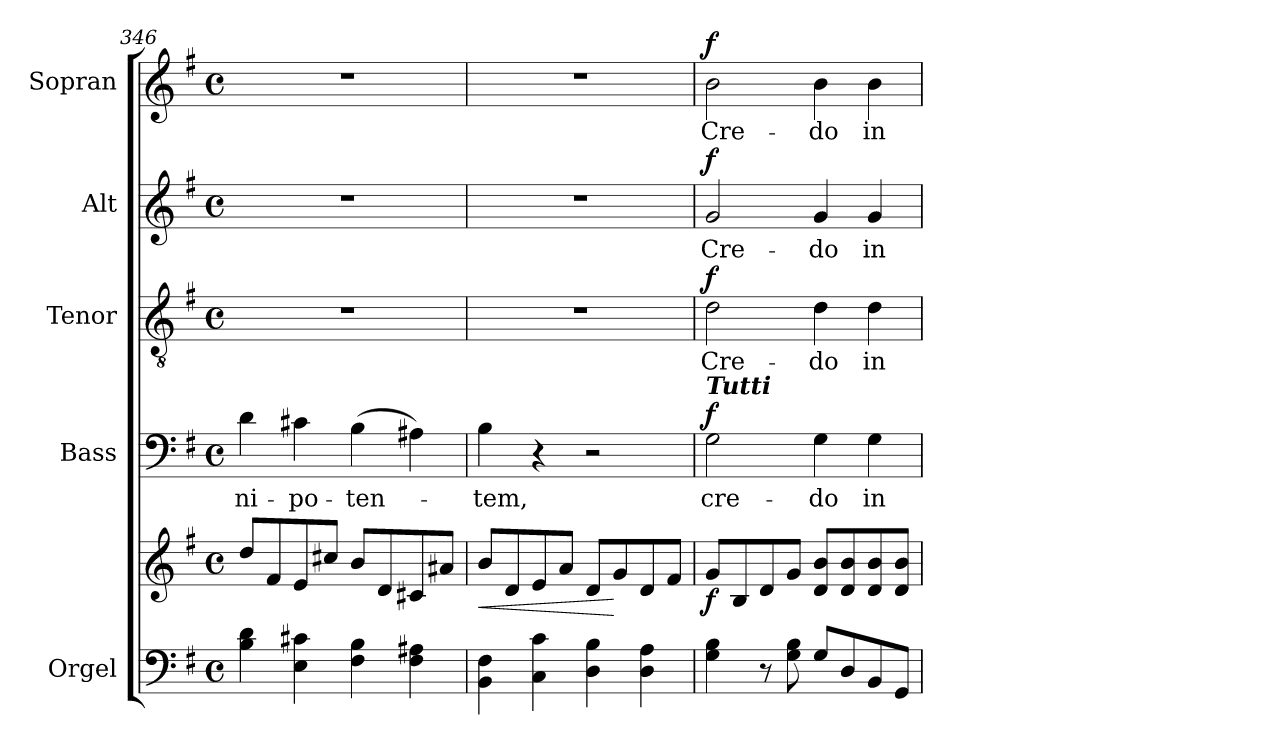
**kern	**kern	**dynam	**kern	**text	**dynam	**kern	**text	**dynam	**kern	**text	**dynam	**kern	**text	**dynam
*part5	*part5	*part5	*part4	*part4	*part4	*part3	*part3	*part3	*part2	*part2	*part2	*part1	*part1	*part1
*staff6	*staff5	*staff5/6	*staff4	*staff4	*staff4	*staff3	*staff3	*staff3	*staff2	*staff2	*staff2	*staff1	*staff1	*staff1
*I"Orgel	*	*	*I"Bass	*	*	*I"Tenor	*	*	*I"Alt	*	*	*I"Sopran	*	*
*I'Org.	*	*	*I'B	*	*	*I'T	*	*	*I'A	*	*	*I'S	*	*
*clefF4	*clefG2	*	*clefF4	*	*	*clefGv2	*	*	*clefG2	*	*	*clefG2	*	*
*k[f#]	*k[f#]	*	*k[f#]	*	*	*k[f#]	*	*	*k[f#]	*	*	*k[f#]	*	*
*G:	*G:	*	*G:	*	*	*G:	*	*	*G:	*	*	*G:	*	*
*M4/4	*M4/4	*	*M4/4	*	*	*M4/4	*	*	*M4/4	*	*	*M4/4	*	*
*met(c)	*met(c)	*	*met(c)	*	*	*met(c)	*	*	*met(c)	*	*	*met(c)	*	*
=346	=346	=346	=346	=346	=346	=346	=346	=346	=346	=346	=346	=346	=346	=346
!	!	!	!	!LO:LY:b	!	!	!	!	!	!	!	!	!	!
4B\ 4d\	8dd/L	.	4d\	-ni-	.	1r	.	.	1r	.	.	1r	.	.
.	8f#/	.	.	.	.	.	.	.	.	.	.	.	.	.
!	!	!	!	!LO:LY:b	!	!	!	!	!	!	!	!	!	!
4E\ 4c#X\	8e/	.	4c#X\	-po-	.	.	.	.	.	.	.	.	.	.
.	8cc#X/J	.	.	.	.	.	.	.	.	.	.	.	.	.
!	!	!	!	!LO:LY:b	!	!	!	!	!	!	!	!	!	!
4F#\ 4B\	8b/L	.	(>4B\	-ten-	.	.	.	.	.	.	.	.	.	.
.	8d/	.	.	.	.	.	.	.	.	.	.	.	.	.
4F#\ 4A#X\	8c#X/	.	4A#X\)	.	.	.	.	.	.	.	.	.	.	.
.	8a#X/J	.	.	.	.	.	.	.	.	.	.	.	.	.
=347	=347	=347	=347	=347	=347	=347	=347	=347	=347	=347	=347	=347	=347	=347
!	!	!LO:HP:b	!	!LO:LY:b	!	!	!	!	!	!	!	!	!	!
4BB\ 4F#\	8b/L	<	4B\	-tem,	.	1r	.	.	1r	.	.	1r	.	.
.	8d/	.	.	.	.	.	.	.	.	.	.	.	.	.
4C\ 4c\	8e/	.	4r	.	.	.	.	.	.	.	.	.	.	.
.	8a/J	.	.	.	.	.	.	.	.	.	.	.	.	.
4D\ 4B\	8d/L	.	2r	.	.	.	.	.	.	.	.	.	.	.
.	8g/	[	.	.	.	.	.	.	.	.	.	.	.	.
4D\ 4A\	8d/	.	.	.	.	.	.	.	.	.	.	.	.	.
.	8f#/J	.	.	.	.	.	.	.	.	.	.	.	.	.
=348	=348	=348	=348	=348	=348	=348	=348	=348	=348	=348	=348	=348	=348	=348
!	!	!	!LO:TX:a:Bi:t=Tutti	!	!	!	!	!	!	!	!	!	!	!
!	!	!LO:DY:b	!	!LO:LY:b	!LO:DY:a	!	!LO:LY:b	!LO:DY:a	!	!LO:LY:b	!LO:DY:a	!	!LO:LY:b	!LO:DY:a
4G\ 4B\	8g/L	f	2G\	cre-	f	2d\	Cre-	f	2g/	Cre-	f	2b\	Cre-	f
.	8B/	.	.	.	.	.	.	.	.	.	.	.	.	.
8r	8d/	.	.	.	.	.	.	.	.	.	.	.	.	.
8G\ 8B\	8g/J	.	.	.	.	.	.	.	.	.	.	.	.	.
!	!	!	!	!LO:LY:b	!	!	!LO:LY:b	!	!	!LO:LY:b	!	!	!LO:LY:b	!
8G/L	8d/ 8b/L	.	4G\	-do	.	4d\	-do	.	4g/	-do	.	4b\	-do	.
8D/	8d/ 8b/	.	.	.	.	.	.	.	.	.	.	.	.	.
!	!	!	!	!LO:LY:b	!	!	!LO:LY:b	!	!	!LO:LY:b	!	!	!LO:LY:b	!
8BB/	8d/ 8b/	.	4G\	in	.	4d\	in	.	4g/	in	.	4b\	in	.
8GG/J	8d/ 8b/J	.	.	.	.	.	.	.	.	.	.	.	.	.
=	=	=	=	=	=	=	=	=	=	=	=	=	=	=
*-	*-	*-	*-	*-	*-	*-	*-	*-	*-	*-	*-	*-	*-	*-
